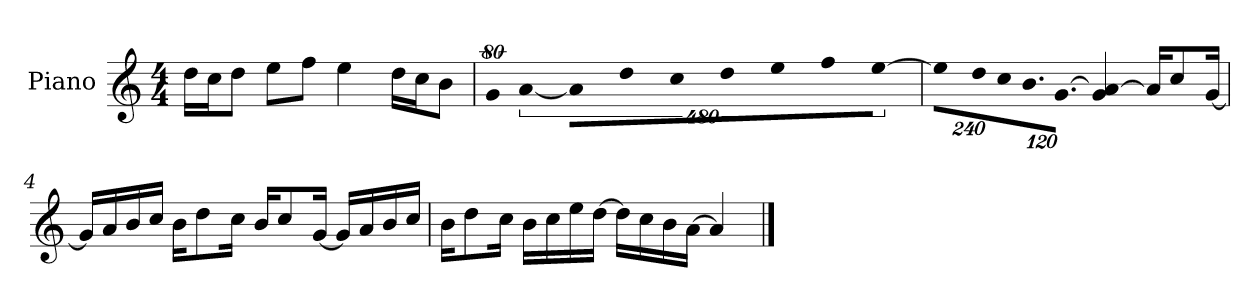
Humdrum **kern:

**kern
*part1
*staff1
*I"Piano
*I'P-no
*clefG2
*k[]
*M4/4
*MM90
=1
16dd\LL
16cc\J
8dd\J
8ee\L
8ff\J
4ee\
16dd\LL
16cc\J
8b\J
=2
!LO:N:vis=8
640%71g/
!LO:N:vis=4
[1920%427a/
!LO:N:vis=16
1920%107a\LL]
!LO:N:vis=16
1920%107dd\J
!LO:N:vis=8
640%71cc\
!LO:N:vis=8
640%71dd\
!LO:N:vis=8
640%71ee\
!LO:N:vis=8
640%71ff\
!LO:N:vis=8
[640%71ee\J
=3
*Xbrackettup
!LO:N:vis=8
960%137ee\L]
!LO:N:vis=16
1920%137dd\L
!LO:N:vis=16
1920%137cc\
!LO:N:vis=16.
960%103b\
!LO:N:vis=16.
[960%103g\JJ
4g/] [4a/
16a/KL]
8cc/
[16g/Jk
!!LO:LB:g=z
=4
16g/LL]
16a/
16b/
16cc/JJ
16b\KL
8dd\
16cc\Jk
16b/KL
8cc/
[16g/Jk
16g/LL]
16a/
16b/
16cc/JJ
=5
16b\KL
8dd\
16cc\Jk
16b\LL
16cc\
16ee\
[16dd\JJ
16dd\LL]
16cc\
16b\
[16a\JJ
4a/]
==
*-
